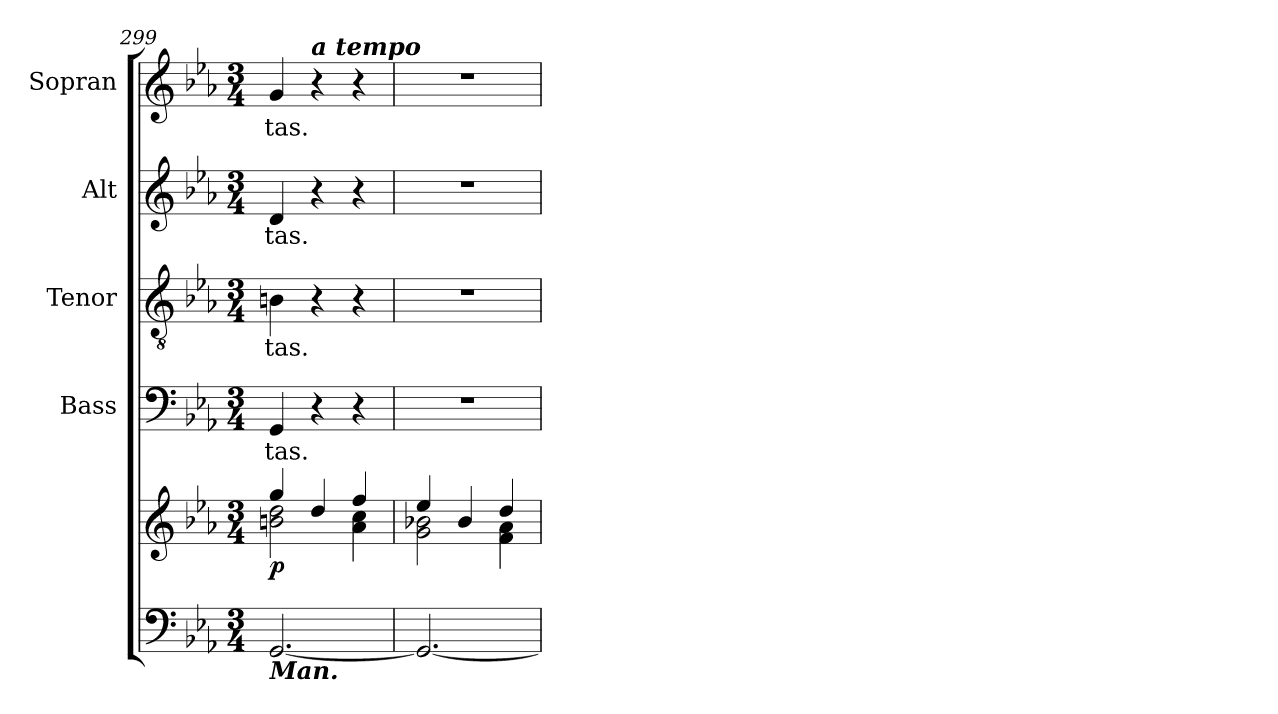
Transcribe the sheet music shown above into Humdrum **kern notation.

**kern	**kern	**dynam	**kern	**text	**kern	**text	**kern	**text	**kern	**text
*part5	*part5	*part5	*part4	*part4	*part3	*part3	*part2	*part2	*part1	*part1
*staff6	*staff5	*staff5/6	*staff4	*staff4	*staff3	*staff3	*staff2	*staff2	*staff1	*staff1
*	*	*	*I"Bass	*	*I"Tenor	*	*I"Alt	*	*I"Sopran	*
*	*	*	*I'B.	*	*I'T.	*	*I'A.	*	*I'S.	*
*clefF4	*clefG2	*	*clefF4	*	*clefGv2	*	*clefG2	*	*clefG2	*
*k[b-e-a-]	*k[b-e-a-]	*	*k[b-e-a-]	*	*k[b-e-a-]	*	*k[b-e-a-]	*	*k[b-e-a-]	*
*E-:	*E-:	*	*E-:	*	*E-:	*	*E-:	*	*E-:	*
*M3/4	*M3/4	*	*M3/4	*	*M3/4	*	*M3/4	*	*M3/4	*
=299	=299	=299	=299	=299	=299	=299	=299	=299	=299	=299
*	*^	*	*	*	*	*	*	*	*	*
!LO:TX:b:Bi:t=Man.	!	!	!	!	!	!	!	!	!	!	!
!	!	!	!LO:DY:b	!	!LO:LY:b	!	!LO:LY:b	!	!LO:LY:b	!	!LO:LY:b
[2.GG/	4gg/	2bn\ 2dd\	p	4GG/	-tas.	4Bn\	-tas.	4d/	-tas.	4g/	-tas.
!	!	!	!	!	!	!	!	!	!	!LO:TX:a:Bi:t=a tempo	!
.	4dd/	.	.	4r	.	4r	.	4r	.	4r	.
.	4ff/	4a-\ 4cc\	.	4r	.	4r	.	4r	.	4r	.
=300	=300	=300	=300	=300	=300	=300	=300	=300	=300	=300	=300
2.GG/_	4ee-/	2g\ 2b-X\	.	2.r	.	2.r	.	2.r	.	2.r	.
.	4b-/	.	.	.	.	.	.	.	.	.	.
.	4dd/	4f\ 4a-\	.	.	.	.	.	.	.	.	.
*	*v	*v	*	*	*	*	*	*	*	*	*
=	=	=	=	=	=	=	=	=	=	=
*-	*-	*-	*-	*-	*-	*-	*-	*-	*-	*-
